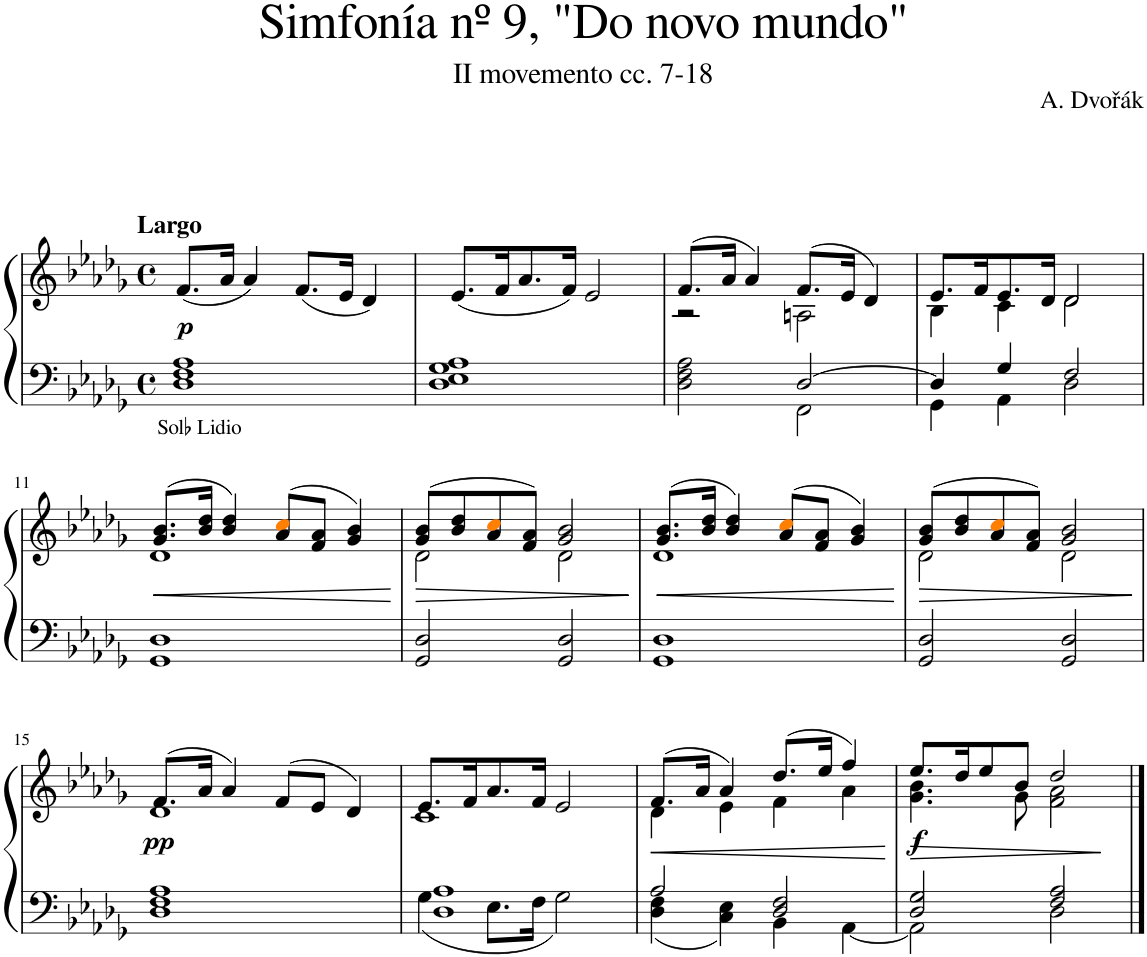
**kern	**kern	**dynam
*part1	*part1	*part1
*staff2	*staff1	*staff1/2
*I"Piano	*	*
*I'Pno.	*	*
*clefF4	*clefG2	*
*k[b-e-a-d-g-]	*k[b-e-a-d-g-]	*
*M4/4	*M4/4	*
*met(c)	*met(c)	*
=7	=7	=7
!	!LO:TX:a:B:t=Largo	!
!	!	!LO:DY:b
1D- 1F 1A-	(8.f/L	p
.	16a-/Jk	.
.	4a-/)	.
.	(8.f/L	.
.	16e-/Jk	.
.	4d-/)	.
=8	=8	=8
1D- 1E- 1G- 1A-	(8.e-/L	.
.	16f/K	.
.	8.a-/	.
.	16f/Jk)	.
.	2e-/	.
=9	=9	=9
*^	*^	*
2D-\ 2F\ 2A-\	2ryy	(8.f/L	2r	.
.	.	16a-/Jk	.	.
.	.	4a-/)	.	.
[2D-/	2FF\	(8.f/L	2An\	.
.	.	16e-/Jk	.	.
.	.	4d-/)	.	.
=10	=10	=10	=10	=10
4D-/]	4GG-\	8.e-/L	4B-\	.
.	.	16f/K	.	.
4G-/	4AA-\	8.e-/	4c\	.
.	.	16d-/Jk	.	.
2F/	2D-\	2d-/	2d-\	.
!!LO:LB:g=z	!!
=11	=11	=11	=11	=11
!	!	!LO:TX:a:t=Sol♭ Lidio	!	!
!	!	!	!	!LO:HP:b
*v	*v	*	*	*
1GG- 1D-	(8.g-/ 8.b-/L	1d-	<
.	16b-/ 16dd-/Jk	.	.
.	4b-/ 4dd-/)	.	.
.	(8a-/ 8cci/L	.	.
.	8f/ 8a-/J	.	.
.	4g-/ 4b-/)	.	.
*	*v	*v	*
.	.	[
=12	=12	=12
!	!	!LO:HP:b
*	*^	*
2GG-/ 2D-/	(8g-/ 8b-/L	2d-\	>
.	8b-/ 8dd-/	.	.
.	8a-/ 8cci/	.	.
.	8f/ 8a-/J)	.	.
2GG-/ 2D-/	2g-/ 2b-/	2d-\	.
*	*v	*v	*
.	.	]
=13	=13	=13
!	!	!LO:HP:b
*	*^	*
1GG- 1D-	(8.g-/ 8.b-/L	1d-	<
.	16b-/ 16dd-/Jk	.	.
.	4b-/ 4dd-/)	.	.
.	(8a-/ 8cci/L	.	.
.	8f/ 8a-/J	.	.
.	4g-/ 4b-/)	.	.
*	*v	*v	*
.	.	[
=14	=14	=14
!	!	!LO:HP:b
*	*^	*
2GG-/ 2D-/	(8g-/ 8b-/L	2d-\	>
.	8b-/ 8dd-/	.	.
.	8a-/ 8cci/	.	.
.	8f/ 8a-/J)	.	.
2GG-/ 2D-/	2g-/ 2b-/	2d-\	.
*	*v	*v	*
.	.	]
!!LO:LB:g=z
=15	=15	=15
*	*^	*
!	!	!	!LO:DY:b
1D- 1F 1A-	(8.f/L	1d-	pp
.	16a-/Jk	.	.
.	4a-/)	.	.
.	(8f/L	.	.
.	8e-/J	.	.
.	4d-/)	.	.
=16	=16	=16	=16
*^	*	*	*
1D- 1A-	4G-\	8.e-/L	1c	.
.	.	16f/K	.	.
.	8.E-\L	8.a-/	.	.
.	16F\Jk	16f/Jk	.	.
.	2G-\	2e-/	.	.
=17	=17	=17	=17	=17
!	!	!	!	!LO:HP:b
2A-/	4D-\ 4F\	(8.f/L	4d-\	<
.	.	16a-/Jk	.	.
.	4C\ 4E-\	4a-/)	4e-\	.
2D-/ 2F/	4BB-\	(8.dd-/L	4f\	.
.	.	16ee-/Jk	.	.
.	[4AA-\	4ff/)	4a-\	.
*v	*v	*	*	*
*	*v	*v	*
.	.	[
=18	=18	=18
*^	*	*
!	!	!	!LO:HP:b
*	*	*^	*
!	!	!	!	!LO:DY:n=1:b
2D-/ 2G-/	2AA-\]	8.ee-/L	4.g-\ 4.b-\	> f
.	.	16dd-/K	.	.
.	.	8ee-/	.	.
.	.	8b-/J	8g-\	.
2F/ 2A-/	2D-\	2dd-/	2f\ 2a-\	.
*v	*v	*	*	*
*	*v	*v	*
.	.	]
==	==	==
*-	*-	*-
